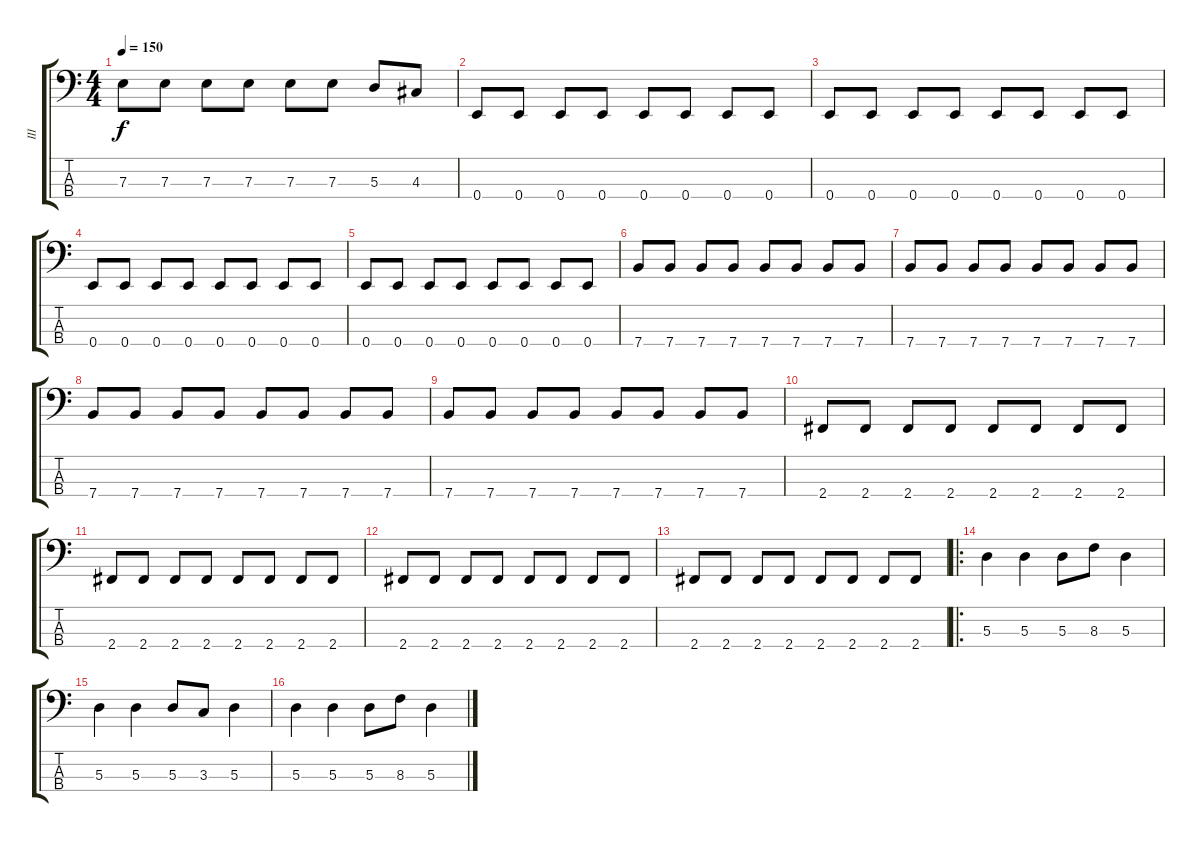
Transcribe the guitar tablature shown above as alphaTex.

\track ("III" "III") {instrument electricbassfinger}
\staff {score tabs}
\tuning (G2 D2 A1 E1) {hide}
\ts (4 4)
\tempo 150
\clef f4
\ks c
7.3.8{dy f} 7.3.8 7.3.8 7.3.8 7.3.8 7.3.8 5.3.8 4.3.8 |
0.4.8 0.4.8 0.4.8 0.4.8 0.4.8 0.4.8 0.4.8 0.4.8 |
0.4.8 0.4.8 0.4.8 0.4.8 0.4.8 0.4.8 0.4.8 0.4.8 |
0.4.8 0.4.8 0.4.8 0.4.8 0.4.8 0.4.8 0.4.8 0.4.8 |
0.4.8 0.4.8 0.4.8 0.4.8 0.4.8 0.4.8 0.4.8 0.4.8 |
7.4.8 7.4.8 7.4.8 7.4.8 7.4.8 7.4.8 7.4.8 7.4.8 |
7.4.8 7.4.8 7.4.8 7.4.8 7.4.8 7.4.8 7.4.8 7.4.8 |
7.4.8 7.4.8 7.4.8 7.4.8 7.4.8 7.4.8 7.4.8 7.4.8 |
7.4.8 7.4.8 7.4.8 7.4.8 7.4.8 7.4.8 7.4.8 7.4.8 |
2.4.8 2.4.8 2.4.8 2.4.8 2.4.8 2.4.8 2.4.8 2.4.8 |
2.4.8 2.4.8 2.4.8 2.4.8 2.4.8 2.4.8 2.4.8 2.4.8 |
2.4.8 2.4.8 2.4.8 2.4.8 2.4.8 2.4.8 2.4.8 2.4.8 |
2.4.8 2.4.8 2.4.8 2.4.8 2.4.8 2.4.8 2.4.8 2.4.8 |
\ro
5.3.4 5.3.4 5.3.8 8.3.8 5.3.4 |
5.3.4 5.3.4 5.3.8 3.3.8 5.3.4 |
5.3.4 5.3.4 5.3.8 8.3.8 5.3.4
